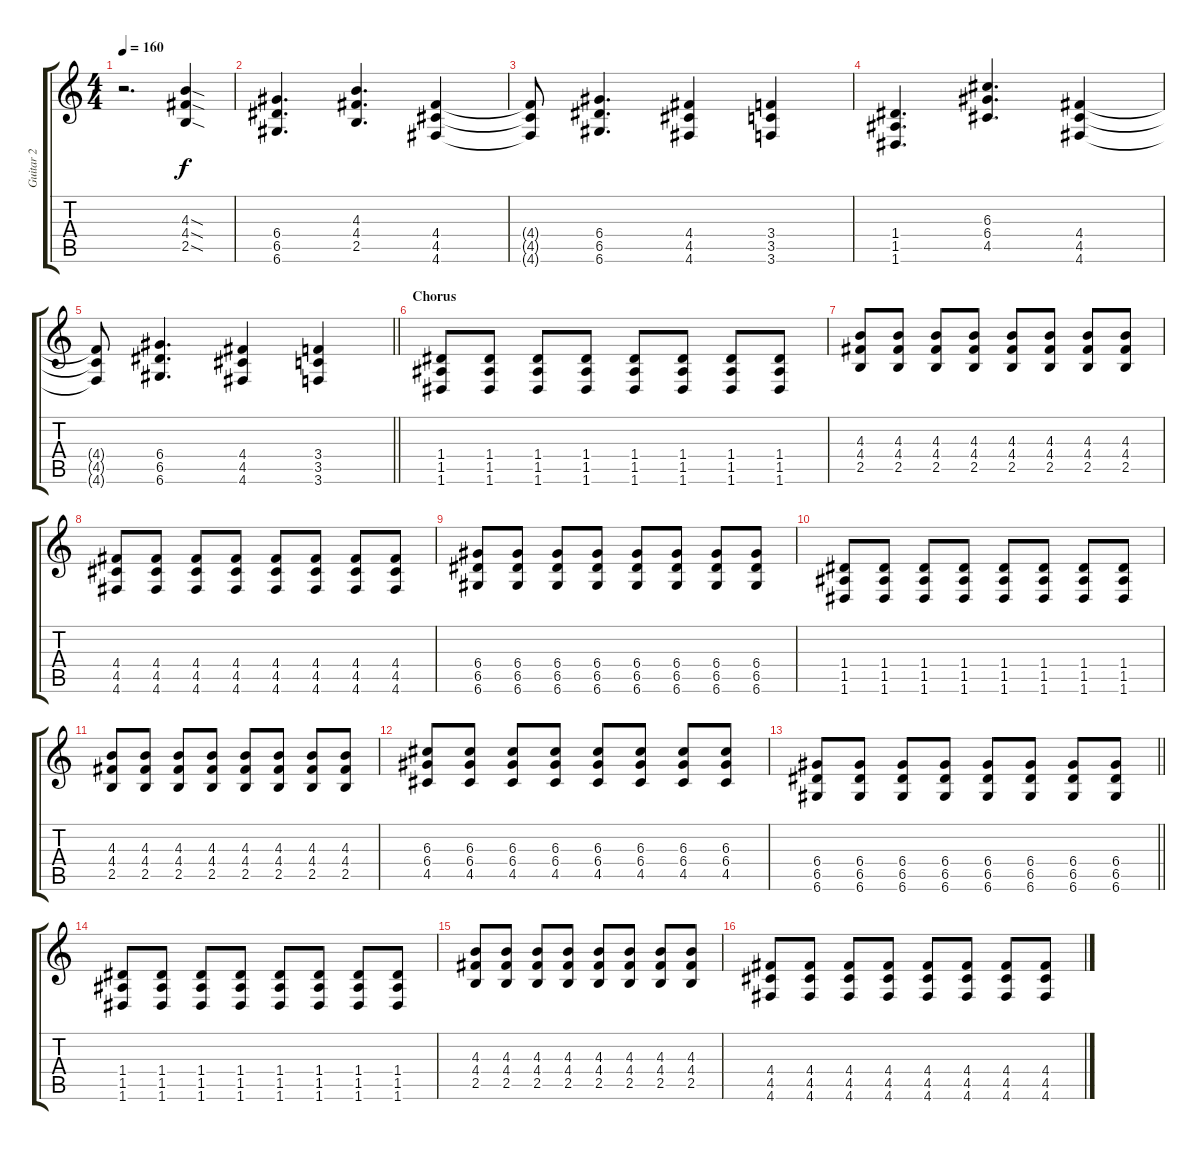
\track ("Guitar 2" "Guitar 2") {instrument overdrivenguitar}
\staff {score tabs}
\tuning (E4 B3 G3 D3 A2 D2) {hide}
\ts (4 4)
\tempo 160
\clef g2
\ks c
r.2{d dy f} (4.3{sod} 4.4{sod} 2.5{sod}).4 |
(6.4 6.5 6.6).4{d} (4.3 4.4 2.5).4{d} (4.4 4.5 4.6).4 |
(4.4{t} 4.5{t} 4.6{t}).8 (6.4 6.5 6.6).4{d} (4.4 4.5 4.6).4 (3.4 3.5 3.6).4 |
(1.4 1.5 1.6).4{d} (6.3 6.4 4.5).4{d} (4.4 4.5 4.6).4 |
\barLineRight lightlight
(4.4{t} 4.5{t} 4.6{t}).8 (6.4 6.5 6.6).4{d} (4.4 4.5 4.6).4 (3.4 3.5 3.6).4 |
\section ("" "Chorus")
(1.4 1.5 1.6).8 (1.4 1.5 1.6).8 (1.4 1.5 1.6).8 (1.4 1.5 1.6).8 (1.4 1.5 1.6).8 (1.4 1.5 1.6).8 (1.4 1.5 1.6).8 (1.4 1.5 1.6).8 |
(4.3 4.4 2.5).8 (4.3 4.4 2.5).8 (4.3 4.4 2.5).8 (4.3 4.4 2.5).8 (4.3 4.4 2.5).8 (4.3 4.4 2.5).8 (4.3 4.4 2.5).8 (4.3 4.4 2.5).8 |
(4.4 4.5 4.6).8 (4.4 4.5 4.6).8 (4.4 4.5 4.6).8 (4.4 4.5 4.6).8 (4.4 4.5 4.6).8 (4.4 4.5 4.6).8 (4.4 4.5 4.6).8 (4.4 4.5 4.6).8 |
(6.4 6.5 6.6).8 (6.4 6.5 6.6).8 (6.4 6.5 6.6).8 (6.4 6.5 6.6).8 (6.4 6.5 6.6).8 (6.4 6.5 6.6).8 (6.4 6.5 6.6).8 (6.4 6.5 6.6).8 |
(1.4 1.5 1.6).8 (1.4 1.5 1.6).8 (1.4 1.5 1.6).8 (1.4 1.5 1.6).8 (1.4 1.5 1.6).8 (1.4 1.5 1.6).8 (1.4 1.5 1.6).8 (1.4 1.5 1.6).8 |
(4.3 4.4 2.5).8 (4.3 4.4 2.5).8 (4.3 4.4 2.5).8 (4.3 4.4 2.5).8 (4.3 4.4 2.5).8 (4.3 4.4 2.5).8 (4.3 4.4 2.5).8 (4.3 4.4 2.5).8 |
(6.3 6.4 4.5).8 (6.3 6.4 4.5).8 (6.3 6.4 4.5).8 (6.3 6.4 4.5).8 (6.3 6.4 4.5).8 (6.3 6.4 4.5).8 (6.3 6.4 4.5).8 (6.3 6.4 4.5).8 |
\barLineRight lightlight
(6.4 6.5 6.6).8 (6.4 6.5 6.6).8 (6.4 6.5 6.6).8 (6.4 6.5 6.6).8 (6.4 6.5 6.6).8 (6.4 6.5 6.6).8 (6.4 6.5 6.6).8 (6.4 6.5 6.6).8 |
(1.4 1.5 1.6).8 (1.4 1.5 1.6).8 (1.4 1.5 1.6).8 (1.4 1.5 1.6).8 (1.4 1.5 1.6).8 (1.4 1.5 1.6).8 (1.4 1.5 1.6).8 (1.4 1.5 1.6).8 |
(4.3 4.4 2.5).8 (4.3 4.4 2.5).8 (4.3 4.4 2.5).8 (4.3 4.4 2.5).8 (4.3 4.4 2.5).8 (4.3 4.4 2.5).8 (4.3 4.4 2.5).8 (4.3 4.4 2.5).8 |
(4.4 4.5 4.6).8 (4.4 4.5 4.6).8 (4.4 4.5 4.6).8 (4.4 4.5 4.6).8 (4.4 4.5 4.6).8 (4.4 4.5 4.6).8 (4.4 4.5 4.6).8 (4.4 4.5 4.6).8
